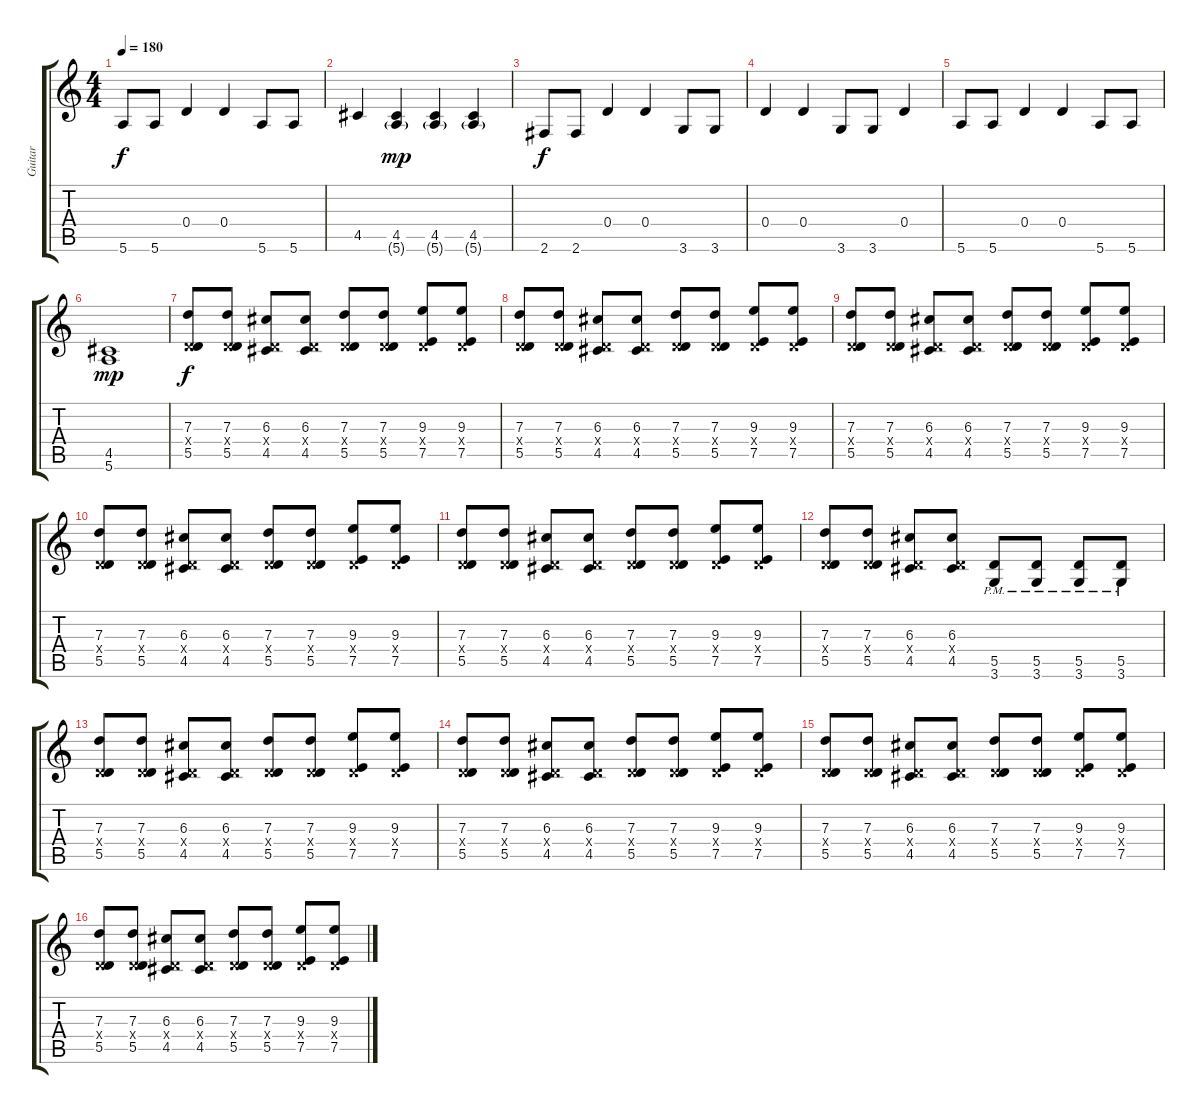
\track ("Guitar" "Guitar") {instrument distortionguitar}
\staff {score tabs}
\tuning (E4 B3 G3 D3 A2 E2) {hide}
\ts (4 4)
\tempo 180
\clef g2
\ks c
5.6.8{dy f} 5.6.8 0.4.4 0.4.4 5.6.8 5.6.8 |
4.5.4 (4.5 5.6{g}).4{dy mp} (4.5 5.6{g}).4 (4.5 5.6{g}).4 |
2.6.8{dy f} 2.6.8 0.4.4 0.4.4 3.6.8 3.6.8 |
0.4.4 0.4.4 3.6.8 3.6.8 0.4.4 |
5.6.8 5.6.8 0.4.4 0.4.4 5.6.8 5.6.8 |
(4.5 5.6).1{dy mp} |
(7.3 0.4{x} 5.5).8{dy f} (7.3 0.4{x} 5.5).8 (6.3 0.4{x} 4.5).8 (6.3 0.4{x} 4.5).8 (7.3 0.4{x} 5.5).8 (7.3 0.4{x} 5.5).8 (9.3 0.4{x} 7.5).8 (9.3 0.4{x} 7.5).8 |
(7.3 0.4{x} 5.5).8 (7.3 0.4{x} 5.5).8 (6.3 0.4{x} 4.5).8 (6.3 0.4{x} 4.5).8 (7.3 0.4{x} 5.5).8 (7.3 0.4{x} 5.5).8 (9.3 0.4{x} 7.5).8 (9.3 0.4{x} 7.5).8 |
(7.3 0.4{x} 5.5).8 (7.3 0.4{x} 5.5).8 (6.3 0.4{x} 4.5).8 (6.3 0.4{x} 4.5).8 (7.3 0.4{x} 5.5).8 (7.3 0.4{x} 5.5).8 (9.3 0.4{x} 7.5).8 (9.3 0.4{x} 7.5).8 |
(7.3 0.4{x} 5.5).8 (7.3 0.4{x} 5.5).8 (6.3 0.4{x} 4.5).8 (6.3 0.4{x} 4.5).8 (7.3 0.4{x} 5.5).8 (7.3 0.4{x} 5.5).8 (9.3 0.4{x} 7.5).8 (9.3 0.4{x} 7.5).8 |
(7.3 0.4{x} 5.5).8 (7.3 0.4{x} 5.5).8 (6.3 0.4{x} 4.5).8 (6.3 0.4{x} 4.5).8 (7.3 0.4{x} 5.5).8 (7.3 0.4{x} 5.5).8 (9.3 0.4{x} 7.5).8 (9.3 0.4{x} 7.5).8 |
(7.3 0.4{x} 5.5).8 (7.3 0.4{x} 5.5).8 (6.3 0.4{x} 4.5).8 (6.3 0.4{x} 4.5).8 (5.5{pm} 3.6{pm}).8 (5.5{pm} 3.6{pm}).8 (5.5{pm} 3.6{pm}).8 (5.5{pm} 3.6{pm}).8 |
(7.3 0.4{x} 5.5).8 (7.3 0.4{x} 5.5).8 (6.3 0.4{x} 4.5).8 (6.3 0.4{x} 4.5).8 (7.3 0.4{x} 5.5).8 (7.3 0.4{x} 5.5).8 (9.3 0.4{x} 7.5).8 (9.3 0.4{x} 7.5).8 |
(7.3 0.4{x} 5.5).8 (7.3 0.4{x} 5.5).8 (6.3 0.4{x} 4.5).8 (6.3 0.4{x} 4.5).8 (7.3 0.4{x} 5.5).8 (7.3 0.4{x} 5.5).8 (9.3 0.4{x} 7.5).8 (9.3 0.4{x} 7.5).8 |
(7.3 0.4{x} 5.5).8 (7.3 0.4{x} 5.5).8 (6.3 0.4{x} 4.5).8 (6.3 0.4{x} 4.5).8 (7.3 0.4{x} 5.5).8 (7.3 0.4{x} 5.5).8 (9.3 0.4{x} 7.5).8 (9.3 0.4{x} 7.5).8 |
(7.3 0.4{x} 5.5).8 (7.3 0.4{x} 5.5).8 (6.3 0.4{x} 4.5).8 (6.3 0.4{x} 4.5).8 (7.3 0.4{x} 5.5).8 (7.3 0.4{x} 5.5).8 (9.3 0.4{x} 7.5).8 (9.3 0.4{x} 7.5).8
